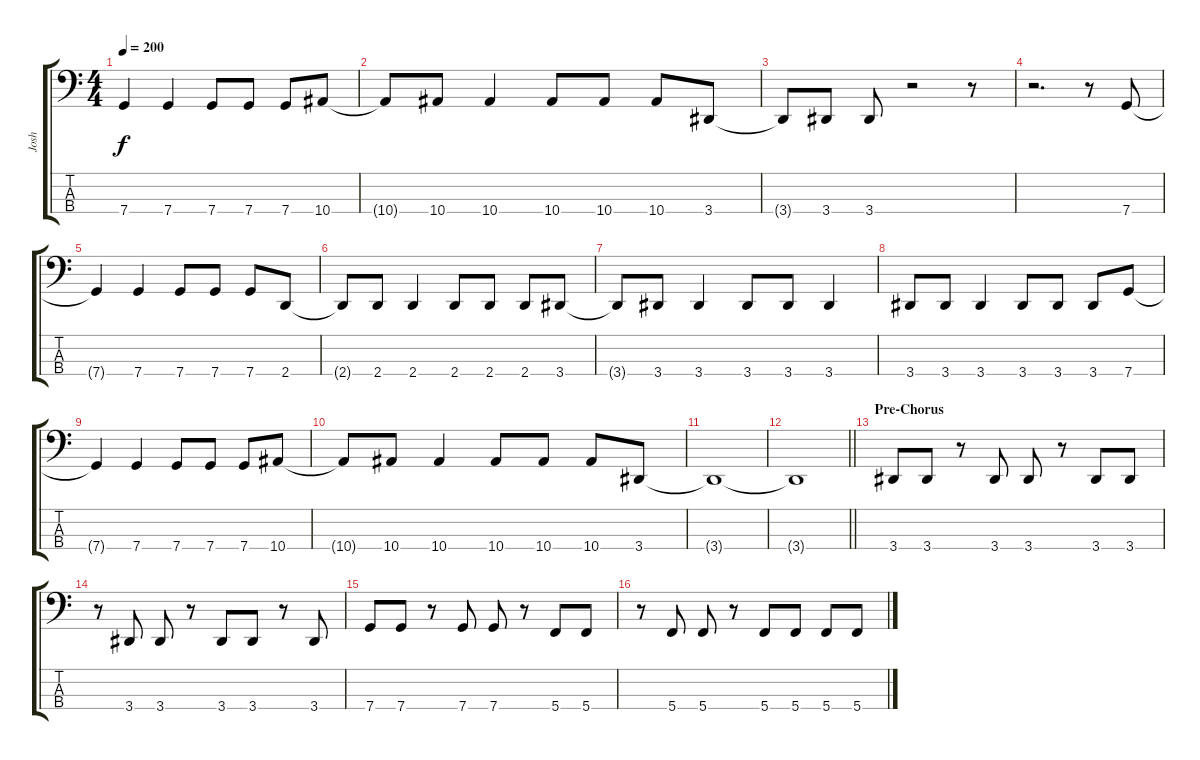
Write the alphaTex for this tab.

\track ("Josh" "Josh") {instrument electricbasspick}
\staff {score tabs}
\tuning (F2 C2 G1 C1) {hide}
\ts (4 4)
\tempo 200
\clef f4
\ks c
7.4{t}.4{dy f} 7.4.4 7.4.8 7.4.8 7.4.8 10.4.8 |
10.4{t}.8 10.4.8 10.4.4 10.4.8 10.4.8 10.4.8 3.4.8 |
3.4{t}.8 3.4.8 3.4.8 r.2 r.8 |
r.2{d} r.8 7.4.8 |
7.4{t}.4 7.4.4 7.4.8 7.4.8 7.4.8 2.4.8 |
2.4{t}.8 2.4.8 2.4.4 2.4.8 2.4.8 2.4.8 3.4.8 |
3.4{t}.8 3.4.8 3.4.4 3.4.8 3.4.8 3.4.4 |
3.4.8 3.4.8 3.4.4 3.4.8 3.4.8 3.4.8 7.4.8 |
7.4{t}.4 7.4.4 7.4.8 7.4.8 7.4.8 10.4.8 |
10.4{t}.8 10.4.8 10.4.4 10.4.8 10.4.8 10.4.8 3.4.8 |
3.4{t}.1 |
\barLineRight lightlight
3.4{t}.1 |
\section ("" "Pre-Chorus")
3.4.8 3.4.8 r.8 3.4.8 3.4.8 r.8 3.4.8 3.4.8 |
r.8 3.4.8 3.4.8 r.8 3.4.8 3.4.8 r.8 3.4.8 |
7.4.8 7.4.8 r.8 7.4.8 7.4.8 r.8 5.4.8 5.4.8 |
r.8 5.4.8 5.4.8 r.8 5.4.8 5.4.8 5.4.8 5.4.8
